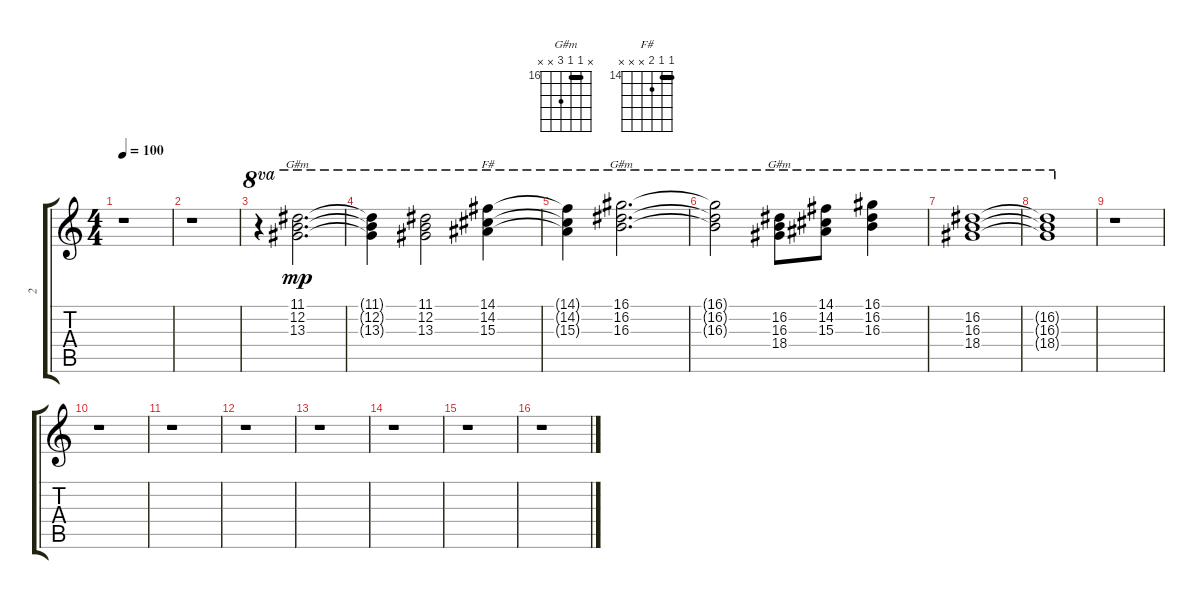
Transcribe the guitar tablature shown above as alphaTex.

\track ("2" "2") {instrument distortionguitar}
\staff {score tabs}
\tuning (E4 B3 G3 D3 A2 E2) {hide}
\chord ("G#m" 11 12 13 x x x) {firstfret 11}
\chord ("F#" 14 14 15 x x x) {firstfret 14 barre 14}
\chord ("G#m" 16 16 16 x x x) {firstfret 16 barre 16}
\chord ("G#m" x 16 16 18 x x) {firstfret 16 barre 16}
\ts (4 4)
\tempo 100
\clef g2
\ks c
r.1{dy mp} |
r.1 |
r.4{ot 8va} (11.1 12.2 13.3).2{d ch "G#m" ot 8va} |
(11.1{t} 12.2{t} 13.3{t}).4{ot 8va} (11.1 12.2 13.3).2{ot 8va} (14.1 14.2 15.3).4{ch "F#" ot 8va} |
(14.1{t} 14.2{t} 15.3{t}).4{ot 8va} (16.1 16.2 16.3).2{d ch "G#m" ot 8va} |
(16.1{t} 16.2{t} 16.3{t}).2{ot 8va} (16.2 16.3 18.4).8{ch "G#m" ot 8va} (14.1 14.2 15.3).8{ot 8va} (16.1 16.2 16.3).4{ot 8va} |
(16.2 16.3 18.4).1{ot 8va} |
(16.2{t} 16.3{t} 18.4{t}).1{ot 8va} |
r.1 |
r.1 |
r.1 |
r.1 |
r.1 |
r.1 |
r.1 |
r.1
